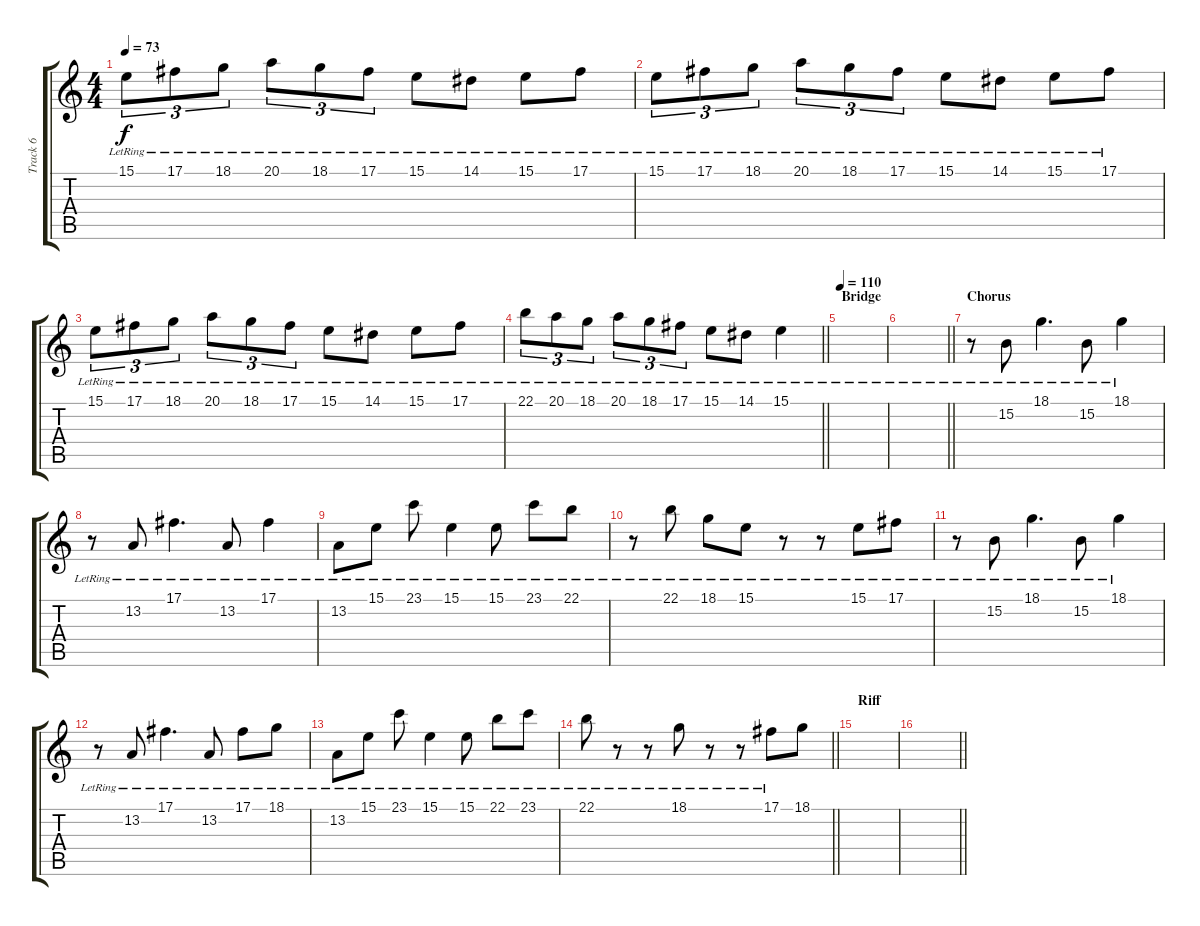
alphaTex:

\track ("Track 6" "Track 6") {instrument brightacousticpiano}
\staff {score tabs}
\tuning (Db4 Ab3 E3 B2 Gb2 Db2) {hide}
\ts (4 4)
\tempo 73
\clef g2
\ks c
15.1{lr}.8{tu (3 2) dy f} 17.1{lr}.8{tu (3 2)} 18.1{lr}.8{tu (3 2)} 20.1{lr}.8{tu (3 2)} 18.1{lr}.8{tu (3 2)} 17.1{lr}.8{tu (3 2)} 15.1{lr}.8 14.1{lr}.8 15.1{lr}.8 17.1{lr}.8 |
15.1{lr}.8{tu (3 2)} 17.1{lr}.8{tu (3 2)} 18.1{lr}.8{tu (3 2)} 20.1{lr}.8{tu (3 2)} 18.1{lr}.8{tu (3 2)} 17.1{lr}.8{tu (3 2)} 15.1{lr}.8 14.1{lr}.8 15.1{lr}.8 17.1{lr}.8 |
15.1{lr}.8{tu (3 2)} 17.1{lr}.8{tu (3 2)} 18.1{lr}.8{tu (3 2)} 20.1{lr}.8{tu (3 2)} 18.1{lr}.8{tu (3 2)} 17.1{lr}.8{tu (3 2)} 15.1{lr}.8 14.1{lr}.8 15.1{lr}.8 17.1{lr}.8 |
\barLineRight lightlight
22.1{lr}.8{tu (3 2)} 20.1{lr}.8{tu (3 2)} 18.1{lr}.8{tu (3 2)} 20.1{lr}.8{tu (3 2)} 18.1{lr}.8{tu (3 2)} 17.1{lr}.8{tu (3 2)} 15.1{lr}.8 14.1{lr}.8 15.1{lr}.4 |
\section ("" "Bridge")
\tempo 110
|
\barLineRight lightlight
|
\section ("" "Chorus")
r.8 15.2{lr}.8 18.1{lr}.4{d} 15.2{lr}.8 18.1{lr}.4 |
r.8 13.2{lr}.8 17.1{lr}.4{d} 13.2{lr}.8 17.1{lr}.4 |
13.2{lr}.8 15.1{lr}.8 23.1{lr}.8 15.1{lr}.4 15.1{lr}.8 23.1{lr}.8 22.1{lr}.8 |
r.8 22.1{lr}.8 18.1{lr}.8 15.1{lr}.8 r.8 r.8 15.1{lr}.8 17.1{lr}.8 |
r.8 15.2{lr}.8 18.1{lr}.4{d} 15.2{lr}.8 18.1{lr}.4 |
r.8 13.2{lr}.8 17.1{lr}.4{d} 13.2{lr}.8 17.1{lr}.8 18.1{lr}.8 |
13.2{lr}.8 15.1{lr}.8 23.1{lr}.8 15.1{lr}.4 15.1{lr}.8 22.1{lr}.8 23.1{lr}.8 |
\barLineRight lightlight
22.1{lr}.8 r.8 r.8 18.1{lr}.8 r.8 r.8 17.1{lr}.8 18.1.8 |
\section ("" "Riff")
|
\barLineRight lightlight
